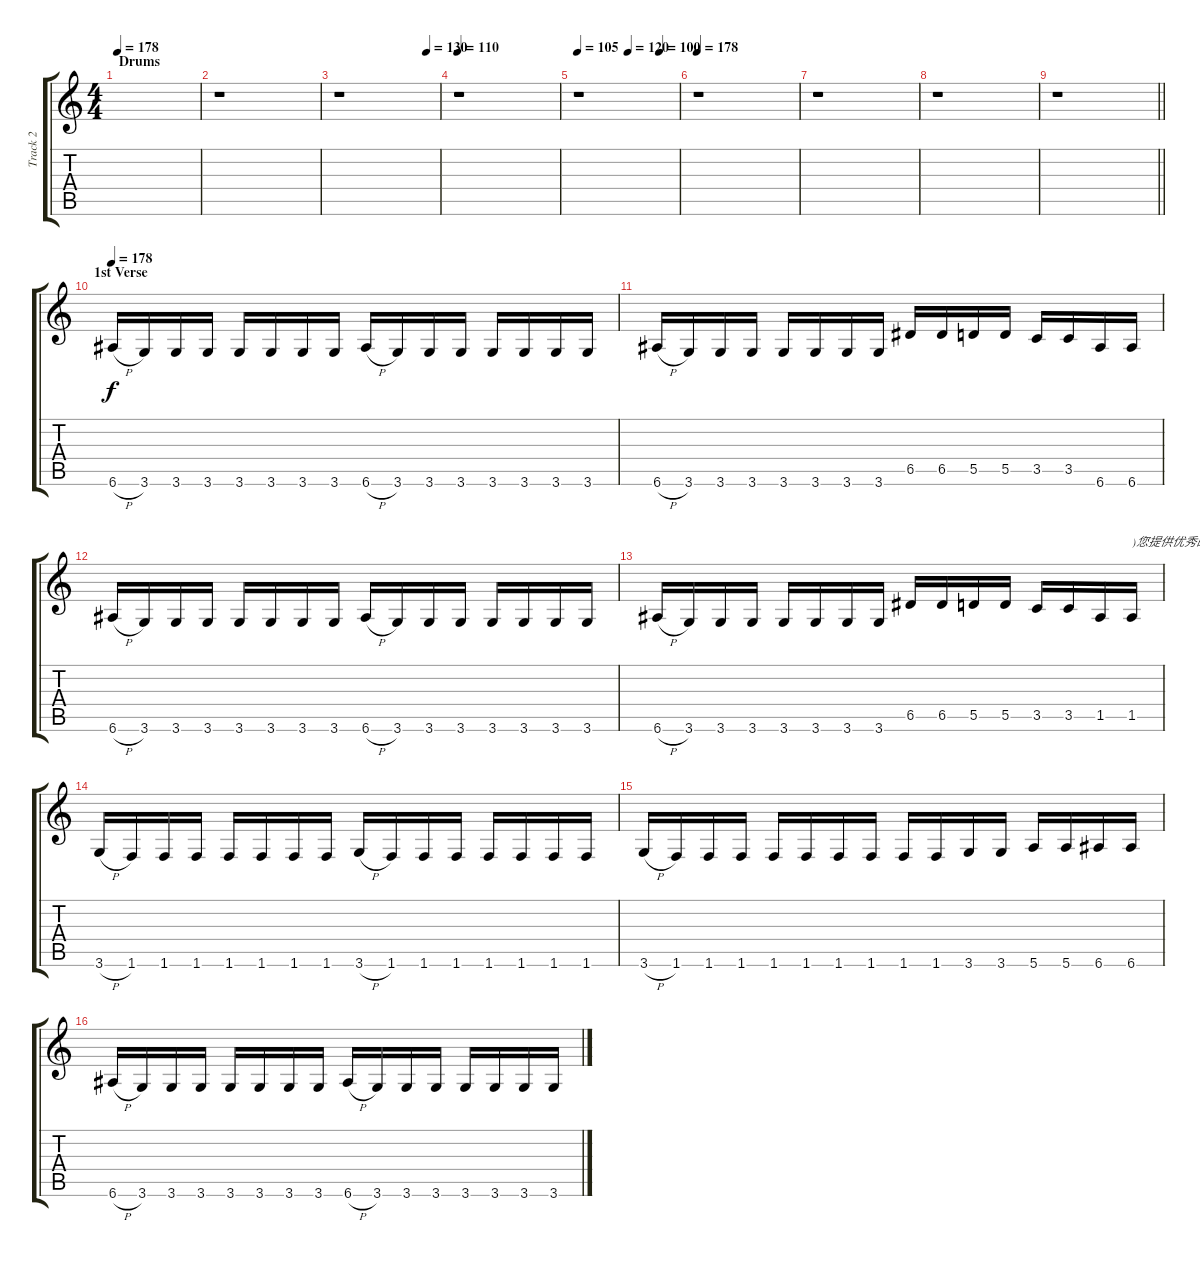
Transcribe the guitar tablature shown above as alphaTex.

\track ("Track 2" "Track 2") {instrument overdrivenguitar}
\staff {score tabs}
\tuning (E4 B3 G3 D3 A2 E2) {hide}
\ts (4 4)
\section ("" "Drums")
\tempo 178
\tempo 140
\tempo 178
\clef g2
\ks c
|
r.1 |
\tempo (130 0.875)
r.1 |
\tempo 110
r.1 |
\tempo 105
\tempo (120 0.49947916666666664)
\tempo (100 0.8119791666666667)
r.1 |
\tempo 178
r.1 |
r.1 |
r.1 |
\barLineRight lightlight
r.1 |
\section ("" "1st Verse")
\tempo 178
6.6{h}.16 3.6.16 3.6.16 3.6.16 3.6.16 3.6.16 3.6.16 3.6.16 6.6{h}.16 3.6.16 3.6.16 3.6.16 3.6.16 3.6.16 3.6.16 3.6.16 |
6.6{h}.16 3.6.16 3.6.16 3.6.16 3.6.16 3.6.16 3.6.16 3.6.16 6.5.16 6.5.16 5.5.16 5.5.16 3.5.16 3.5.16 6.6.16 6.6.16 |
6.6{h}.16 3.6.16 3.6.16 3.6.16 3.6.16 3.6.16 3.6.16 3.6.16 6.6{h}.16 3.6.16 3.6.16 3.6.16 3.6.16 3.6.16 3.6.16 3.6.16 |
6.6{h}.16 3.6.16 3.6.16 3.6.16 3.6.16 3.6.16 3.6.16 3.6.16 6.5.16 6.5.16 5.5.16 5.5.16 3.5.16 3.5.16 1.5.16 1.5.16{txt ")您提供优秀的GTP"} |
3.6{h}.16 1.6.16 1.6.16 1.6.16 1.6.16 1.6.16 1.6.16 1.6.16 3.6{h}.16 1.6.16 1.6.16 1.6.16 1.6.16 1.6.16 1.6.16 1.6.16 |
3.6{h}.16 1.6.16 1.6.16 1.6.16 1.6.16 1.6.16 1.6.16 1.6.16 1.6.16 1.6.16 3.6.16 3.6.16 5.6.16 5.6.16 6.6.16 6.6.16 |
6.6{h}.16 3.6.16 3.6.16 3.6.16 3.6.16 3.6.16 3.6.16 3.6.16 6.6{h}.16 3.6.16 3.6.16 3.6.16 3.6.16 3.6.16 3.6.16 3.6.16
